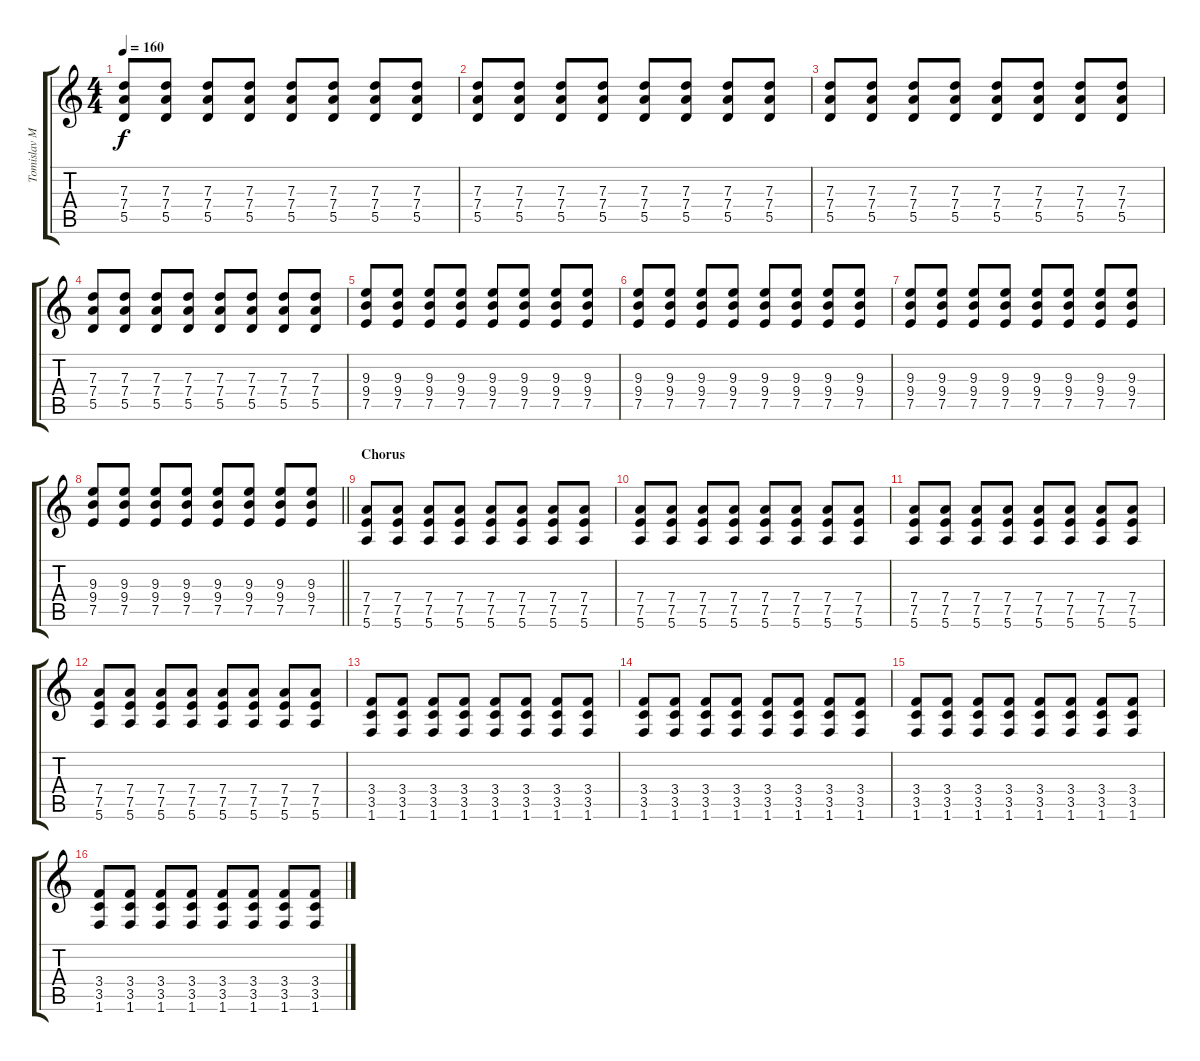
\track ("Tomislav Milicevic (Lead Guitar)" "Tomislav M") {instrument distortionguitar}
\staff {score tabs}
\tuning (E4 B3 G3 D3 A2 E2) {hide}
\ts (4 4)
\tempo 160
\clef g2
\ks c
(7.3 7.4 5.5).8{dy f} (7.3 7.4 5.5).8 (7.3 7.4 5.5).8 (7.3 7.4 5.5).8 (7.3 7.4 5.5).8 (7.3 7.4 5.5).8 (7.3 7.4 5.5).8 (7.3 7.4 5.5).8 |
(7.3 7.4 5.5).8 (7.3 7.4 5.5).8 (7.3 7.4 5.5).8 (7.3 7.4 5.5).8 (7.3 7.4 5.5).8 (7.3 7.4 5.5).8 (7.3 7.4 5.5).8 (7.3 7.4 5.5).8 |
(7.3 7.4 5.5).8 (7.3 7.4 5.5).8 (7.3 7.4 5.5).8 (7.3 7.4 5.5).8 (7.3 7.4 5.5).8 (7.3 7.4 5.5).8 (7.3 7.4 5.5).8 (7.3 7.4 5.5).8 |
(7.3 7.4 5.5).8 (7.3 7.4 5.5).8 (7.3 7.4 5.5).8 (7.3 7.4 5.5).8 (7.3 7.4 5.5).8 (7.3 7.4 5.5).8 (7.3 7.4 5.5).8 (7.3 7.4 5.5).8 |
(9.3 9.4 7.5).8 (9.3 9.4 7.5).8 (9.3 9.4 7.5).8 (9.3 9.4 7.5).8 (9.3 9.4 7.5).8 (9.3 9.4 7.5).8 (9.3 9.4 7.5).8 (9.3 9.4 7.5).8 |
(9.3 9.4 7.5).8 (9.3 9.4 7.5).8 (9.3 9.4 7.5).8 (9.3 9.4 7.5).8 (9.3 9.4 7.5).8 (9.3 9.4 7.5).8 (9.3 9.4 7.5).8 (9.3 9.4 7.5).8 |
(9.3 9.4 7.5).8 (9.3 9.4 7.5).8 (9.3 9.4 7.5).8 (9.3 9.4 7.5).8 (9.3 9.4 7.5).8 (9.3 9.4 7.5).8 (9.3 9.4 7.5).8 (9.3 9.4 7.5).8 |
\barLineRight lightlight
(9.3 9.4 7.5).8 (9.3 9.4 7.5).8 (9.3 9.4 7.5).8 (9.3 9.4 7.5).8 (9.3 9.4 7.5).8 (9.3 9.4 7.5).8 (9.3 9.4 7.5).8 (9.3 9.4 7.5).8 |
\section ("" "Chorus")
(7.4 7.5 5.6).8 (7.4 7.5 5.6).8 (7.4 7.5 5.6).8 (7.4 7.5 5.6).8 (7.4 7.5 5.6).8 (7.4 7.5 5.6).8 (7.4 7.5 5.6).8 (7.4 7.5 5.6).8 |
(7.4 7.5 5.6).8 (7.4 7.5 5.6).8 (7.4 7.5 5.6).8 (7.4 7.5 5.6).8 (7.4 7.5 5.6).8 (7.4 7.5 5.6).8 (7.4 7.5 5.6).8 (7.4 7.5 5.6).8 |
(7.4 7.5 5.6).8 (7.4 7.5 5.6).8 (7.4 7.5 5.6).8 (7.4 7.5 5.6).8 (7.4 7.5 5.6).8 (7.4 7.5 5.6).8 (7.4 7.5 5.6).8 (7.4 7.5 5.6).8 |
(7.4 7.5 5.6).8 (7.4 7.5 5.6).8 (7.4 7.5 5.6).8 (7.4 7.5 5.6).8 (7.4 7.5 5.6).8 (7.4 7.5 5.6).8 (7.4 7.5 5.6).8 (7.4 7.5 5.6).8 |
(3.4 3.5 1.6).8 (3.4 3.5 1.6).8 (3.4 3.5 1.6).8 (3.4 3.5 1.6).8 (3.4 3.5 1.6).8 (3.4 3.5 1.6).8 (3.4 3.5 1.6).8 (3.4 3.5 1.6).8 |
(3.4 3.5 1.6).8 (3.4 3.5 1.6).8 (3.4 3.5 1.6).8 (3.4 3.5 1.6).8 (3.4 3.5 1.6).8 (3.4 3.5 1.6).8 (3.4 3.5 1.6).8 (3.4 3.5 1.6).8 |
(3.4 3.5 1.6).8 (3.4 3.5 1.6).8 (3.4 3.5 1.6).8 (3.4 3.5 1.6).8 (3.4 3.5 1.6).8 (3.4 3.5 1.6).8 (3.4 3.5 1.6).8 (3.4 3.5 1.6).8 |
(3.4 3.5 1.6).8 (3.4 3.5 1.6).8 (3.4 3.5 1.6).8 (3.4 3.5 1.6).8 (3.4 3.5 1.6).8 (3.4 3.5 1.6).8 (3.4 3.5 1.6).8 (3.4 3.5 1.6).8
